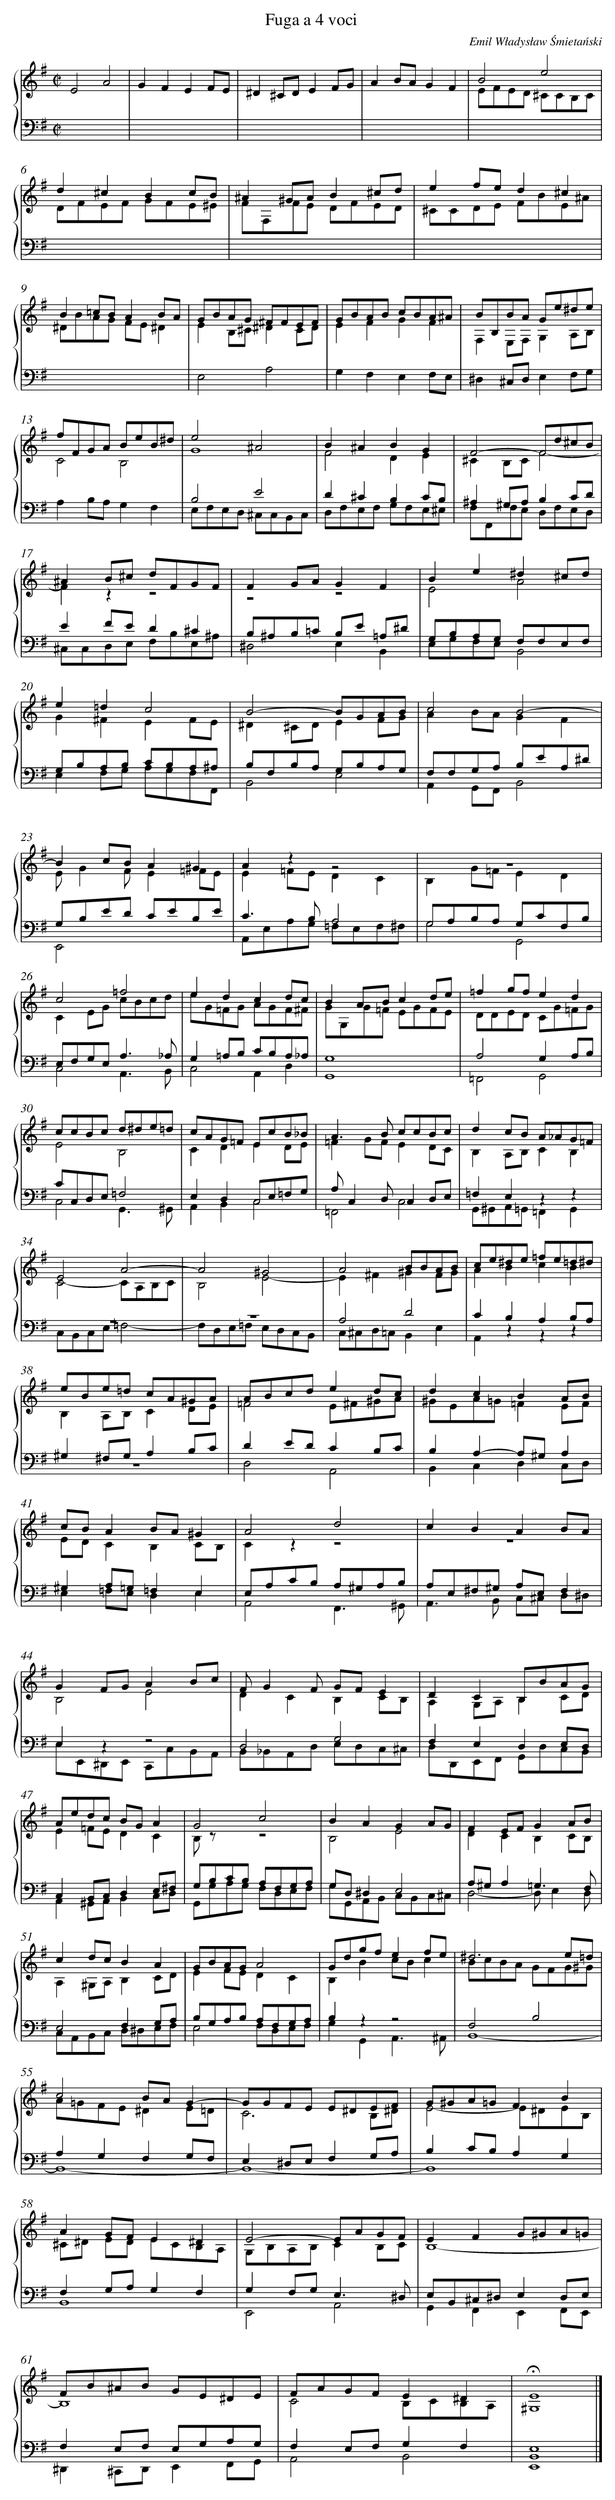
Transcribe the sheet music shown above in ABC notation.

X:1
T: Fuga a 4 voci
C: Emil Władysław Śmietański
L: 1/8
M: C|
%%staves {1 2}
V: 1 clef=treble
V: 2 clef=bass
K: G
[V:1] x8 & E4A4 |
[V:2] x8 |
[V:1] x8 & G2F2E2FE |
[V:2] x8 |
[V:1] x8 & ^D2^CDE2FG |
[V:2] x8 |
[V:1] x8 & A2BAG2F2 |
[V:2] x8 |
[V:1] B4e4 & EFED ^CCB,C |
[V:2] x8 |
[V:1] d2^c2B2cB & DFEF GFE^E |
[V:2] x8 |
[V:1] ^A2^GAB2^cd & FF,FE DFED |
[V:2] x8 |
[V:1] e2fed2^c2 & ^CCDE FBE^A |
[V:2] x8 |
[V:1] B2=cBA2BA & ^DBAG FE^D2 |
[V:2] x8 |
[V:1] GBAG ^FFEF & E2B,^C^D2CD |
[V:2] x8 & E,4A,4 |
[V:1] GBAB cBA^A & E2F2G2F2 |
[V:2] x8 & G,2F,2E,2F,E, |
[V:1] BB,BA Ge^de & F,2E,F,G,2A,B, |
[V:2] x8 & ^D,2^C,D,E,2F,G, |
[V:1] fFGA BeB^d & C4B,4 |
[V:2] x8 & A,2B,A,G,2F,2 |
[V:1] e4^A4 & G8 |
[V:2] B,4E4 & E,F,E,D, ^C,C,B,,C, |
[V:1] B2^A2B2G2 & F4D2E2 |
[V:2] D2^C2B,2CB, & D,F,E,F, G,F,E,^E, |
[V:1] F4-Fd^cB & ^C2B,CF4- |
[V:2] ^A,2^G,A,B,2CD & F,F,,F,E, D,F,E,D, |
[V:1] ^A2B^c dFGF & F2z2z4 |
[V:2] E2FED2^C2 & ^C,C,D,E, F,B,E,^A, |
[V:1] F2GAG2F2 & z4z4 |
[V:2] B,^A,B,=C B,E =A,^D & ^D,4E,2B,,2 |
[V:1] B2e2^d2^cd & E4A4 |
[V:2] G,B,A,G, F,F,E,F, & E,G,F,E,B,,4 |
[V:1] e2=d2c4 & G2^F2E2FE |
[V:2] G,B,A,B, CB,A,^A, & E,2F,G, A,G,F,F,, |
[V:1] B4-BGAB & ^D2^CDE2FG |
[V:2] B,F,B,A, G,B,A,G, & B,,4E,4 |
[V:1] c4B4- & A2BAG2F2 |
[V:2] F,F,G,A, B,EA,^D & A,,2G,,F,,B,,4 |
[V:1] B2cBA2^G2 & EG2FE2=FE |
[V:2] G,B,ED CEB,E & E,,4x4 |
[V:1] A2z2z4 & E2=FED2C2 |
[V:2] C2>B,2A,4 & A,,E,A,G, =F,E,F,^F, |
[V:1] z8 & B,2G=FE2D2 |
[V:2] G,A,B,A, G,CF,B, & G,4G,,4 |
[V:1] c4=f4 & C2EG cBcd |
[V:2] E,F,G,E,2<A,2_A, & C,4A,,3B,, |
[V:1] e2d2c2dc & eG=FG AGF^F |
[V:2] G,2=A,B, CB,A,_A, & C,4A,,2D,2 |
[V:1] B2ABc2de & GG,G=F EGFE |
[V:2] G,8 & G,,8 |
[V:1] =f2gfe2d2 & DDED CG=FG |
[V:2] A,4G,2A,B, & =F,,4G,,4 |
[V:1] ccBc d^de=d & E4B,4 |
[V:2] CC,D,E,=F,4 & C,4G,,3^G,, |
[V:1] cAG=F EcB_B & C2D2E2DE |
[V:2] E,2D,2C,E,=F,G, & A,,2B,,2C,4 |
[V:1] A2>B2 ccBc & =F2GFE2DC |
[V:2] A,C,2D,C,2D,E, & =F,,4C,4 |
[V:1] d2cB A_AG=F & B,2A,B,C2B,2 |
[V:2] =F,2E,2z2z2 & G,,^G,,A,,=G,,=F,,2G,,2 |
[V:1] E4A4- & C4-CA,B,C |
[V:2] z8 & C,B,,C,E,=F,4- |
[V:1] A4^G4 & B,4E4- |
[V:2] z8 & F,D,E,=F, E,D,C,B,, |
[V:1] A4BBAB & E2^F2^G2FG |
[V:2] A,4D4 & C,^C,D,=C,B,,2E,2 |
[V:1] ce^de =fe=d^d & A2B2c2B2 |
[V:2] C2B,2A,2B,A, & A,,2z2z2z2 |
[V:1] eBe=d cA^GA & B,2A,B,C2DE |
[V:2] ^G,2^F,G,A,2B,C & z8 |
[V:1] ABcde2dc & =F4E^F^GA |
[V:2] D2EDC2B,C & D,4A,,4 |
[V:1] d2c2B2AB & ^GEA=G=F2EF |
[V:2] B,2A,2-A,^G,A,2 & B,,2C,2D,2C,D, |
[V:1] cBA2BA^G2 & EDC2B,2CB, |
[V:2] ^G,2A,=G,=F,2E,2 & E,2=F,E,D,2E,2 |
[V:1] A4d4 & C2z2z4 |
[V:2] E,A,CB, A,^G,A,B, & A,,4F,,3^G,, |
[V:1] c2B2A2BA & z8 |
[V:2] A,E,^F,^G, A,E,F,2 & A,,2>B,,2 C,^C, D,^D, |
[V:1] G2FGA2Bc & B,4E4 |
[V:2] E,2z2z4 & E,E,,^D,,E,, C,,C,B,,A,, |
[V:1] FG2F GFE2 & D2C2B,2CB, |
[V:2] D,4G,4 & B,,_B,,A,,D, E,D,C,^C, |
[V:1] D2C2B,BAG & A,2G,A,B,2CD |
[V:2] F,2E,2D,2E,D, & D,D,,E,,F,, G,,D,C,B,, |
[V:1] Aedc BGA2 & E2=FED2C2 |
[V:2] C,2B,,C,D,2E,^F, & A,,2^G,,A,,B,,2C,D, |
[V:1] G4c4 & B, zx2z4 |
[V:2] G,B,CB, A,F,G,A, & G,,G,A,G, F,D,E,F, |
[V:1] B2A2G2AG & B,4E4 |
[V:2] G,D,^D,2E,4 & G,G,,A,,B,, C,B,,C,^C, |
[V:1] F2EFG2AB & D2C2B,2CB, |
[V:2] A,^G,A,2=G,3F, & D,4-D,E,2D, |
[V:1] c2dcB2A2 & A,2^G,A,B,2CD |
[V:2] E,4F,2G,A, & C,A,,B,,C, D,^D,E,F, |
[V:1] GBAGA4 & E2FED2C2 |
[V:2] B,G,A,B, A,F,G,A, & E,4F,D,E,F, |
[V:1] Gdgfe2fe & B,2B2cBc2 |
[V:2] B,2z2z4 & G,2G,,2A,,3^A,, |
[V:1] ^d6e=d & BcBA GFG^G |
[V:2] F,4B,4 & B,,8- |
[V:1] c4BAG2- & A=GFE^D2E=D |
[V:2] A,2G,2F,2G,F, & B,,8- |
[V:1] GGFE E^DEF & C6B,^D |
[V:2] E,2^D,E,F,2G,A, & B,,8- |
[V:1] G^GA=GF2B2 & E4-E^DEB, |
[V:2] B,2CB,A,2G,2 & B,,8 |
[V:1] A2GFE2^D2 & ^C^D ED ECB,A, |
[V:2] F,2G,A,G,2F,2 & B,,8 |
[V:1] E4-EAGF & G,B,A,B,C2B,C |
[V:2] G,2F,G,2<E,2^D, & E,,4A,,4 |
[V:1] E2F2G^GA=G & B,8- |
[V:2] E,B,,^C,^D,E,2D,E, & G,,2F,,2E,,2F,,E,, |
[V:1] FB^AB GE^DE & B,8 |
[V:2] F,2E,F, E,G,A,G, & ^D,,2^C,,D,,E,,2F,,G,, |
[V:1] FAGFE2^D2 & C4B,CB,A, |
[V:2] F,2E,F,G,2F,2 & A,,4B,,4 |
[V:1] !fermata!E8 & ^G,8 |]
[V:2] E,8 & [B,,8E,,8] |]
